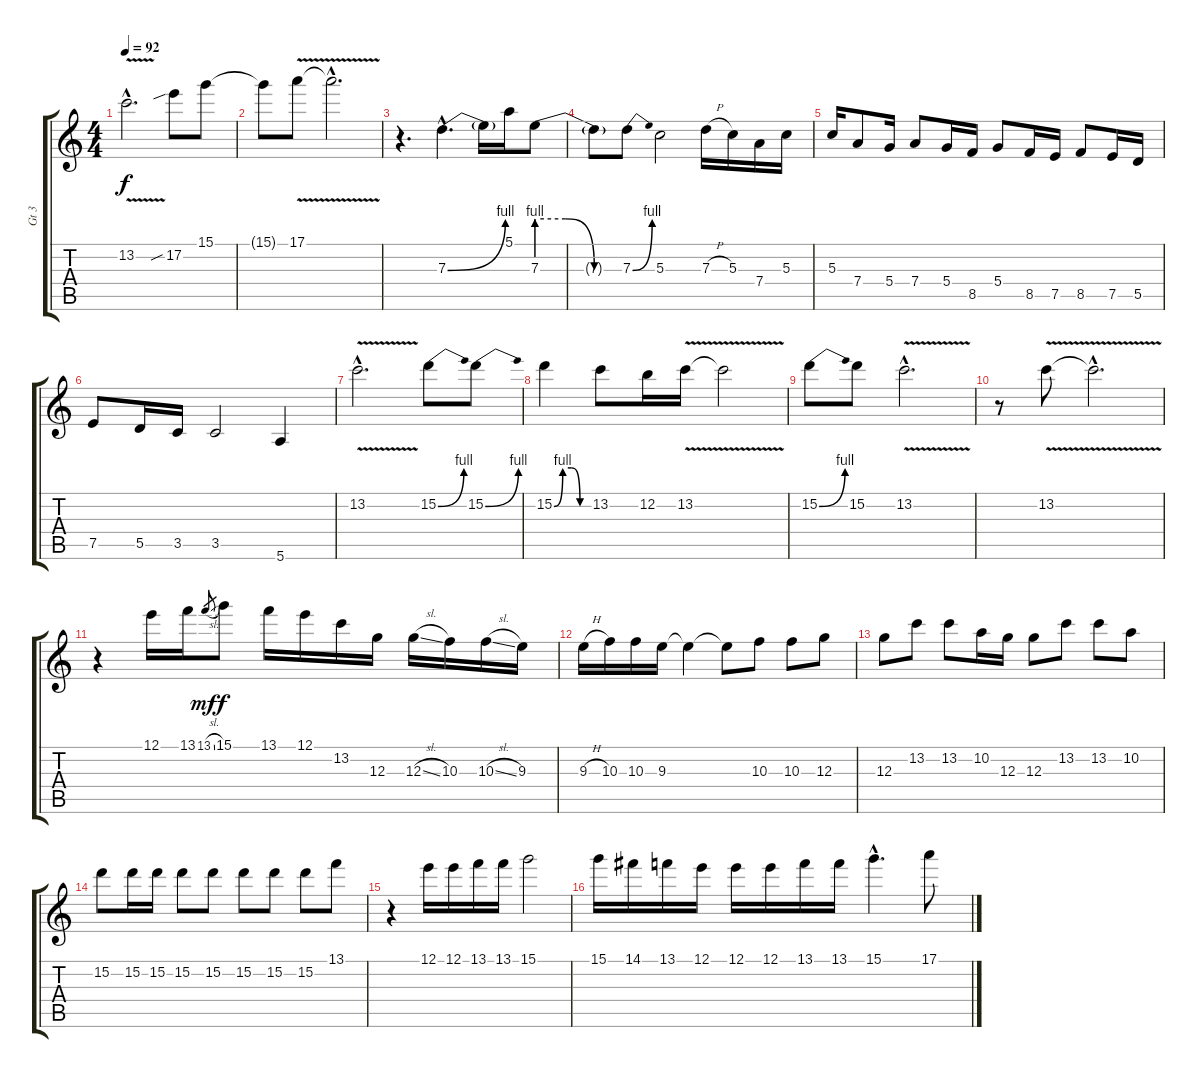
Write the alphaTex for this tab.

\track ("Gt 3" "Gt 3") {instrument distortionguitar}
\staff {score tabs}
\tuning (E4 B3 G3 D3 A2 E2) {hide}
\ts (4 4)
\tempo 92
\clef g2
\ks c
13.2{v hac}.2{d dy f} 17.2{sib}.8 15.1.8 |
15.1{t}.8 17.1{v}.8 17.1{hac t}.2{d} |
r.4{d} 7.3{be (bend 0 0 60 4) hac}.4{d} 7.3{t}.16 5.1.16 7.3{be (custom 0 4 20 4 40 0 60 0)}.8 |
7.3{t}.8 7.3{be (bend 0 0 60 4)}.8 5.3.2 7.3{h}.16 5.3.16 7.4.16 5.3.16 |
5.3.16 7.4.8 5.4.16 7.4.8 5.4.16 8.5.16 5.4.8 8.5.16 7.5.16 8.5.8 7.5.16 5.5.16 |
7.5.8 5.5.16 3.5.16 3.5.2 5.6.4 |
13.2{v hac}.2{d} 15.2{be (bend 0 0 60 4)}.8 15.2{be (bend 0 0 60 4)}.8 |
15.2{be (custom 0 0 15 4 30 4 45 0 60 0)}.4 13.2.8 12.2.16 13.2{v}.16 13.2{t}.2 |
15.2{be (bend 0 0 60 4)}.8 15.2.8 13.2{v hac}.2{d} |
r.8 13.2{v}.8 13.2{hac t}.2{d} |
r.4 12.1.16 13.1.16 13.1{sl}.8{gr dy mf} 15.1.8{dy f} 13.1.16 12.1.16 13.2.16 12.3.16 12.3{sl}.16 10.3.16 10.3{sl}.16 9.3.16 |
9.3{h}.16 10.3.16 10.3.16 9.3.16 9.3{t}.4 9.3{t}.8 10.3.8 10.3.8 12.3.8 |
12.3.8 13.2.8 13.2.8 10.2.16 12.3.16 12.3.8 13.2.8 13.2.8 10.2.8 |
15.2.8 15.2.16 15.2.16 15.2.8 15.2.8 15.2.8 15.2.8 15.2.8 13.1.8 |
r.4 12.1.16 12.1.16 13.1.16 13.1.16 15.1.2 |
15.1.16 14.1.16 13.1.16 12.1.16 12.1.16 12.1.16 13.1.16 13.1.16 15.1{hac}.4{d} 17.1.8
